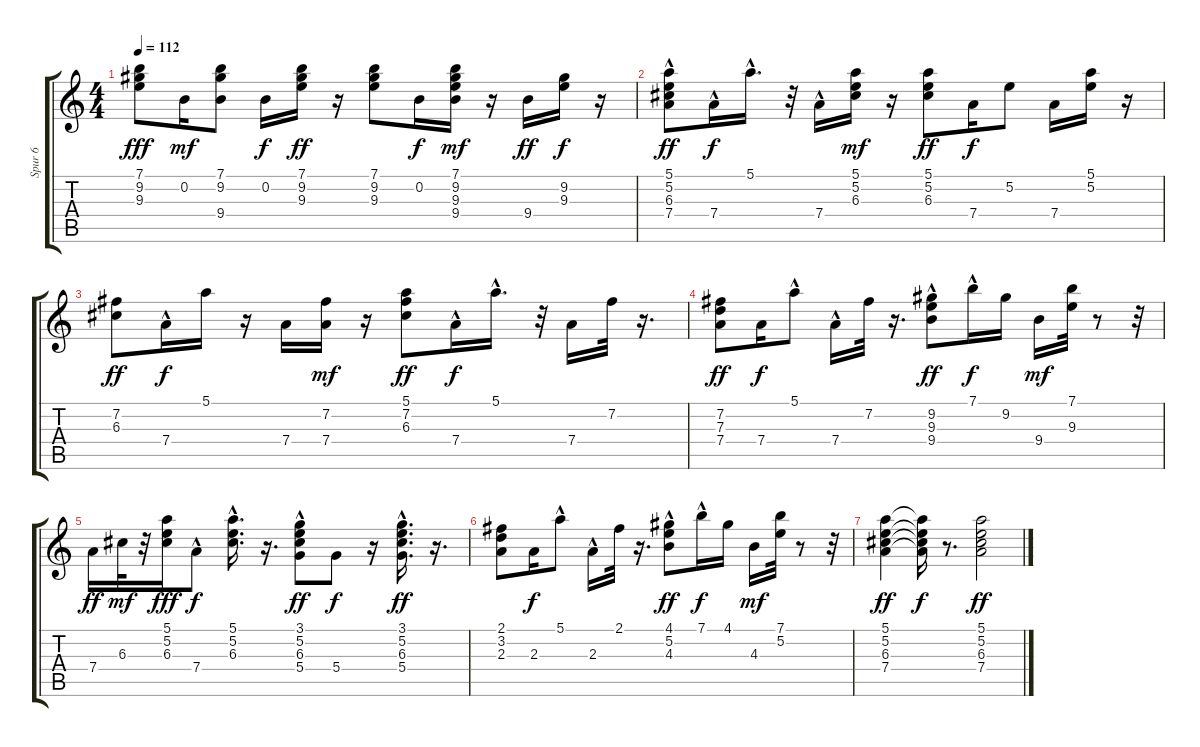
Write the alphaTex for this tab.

\track ("Spur 6" "Spur 6") {instrument acousticguitarsteel}
\staff {score tabs}
\tuning (E4 B3 G3 D3 A2 E2) {hide}
\ts (4 4)
\tempo 112
\clef g2
\ks c
(7.1 9.2 9.3).8{dy fff} 0.2.16{dy mf} (7.1 9.2 9.4).8 0.2.16{dy f} (7.1 9.2 9.3).16{dy ff} r.16 (7.1 9.2 9.3).8 0.2.16{dy f} (7.1 9.2 9.3 9.4).16{dy mf} r.16 9.4.16{dy ff} (9.2 9.3).16{dy f} r.16 |
(5.1 5.2 6.3 7.4{hac}).8{dy ff} 7.4{hac}.16{dy f} 5.1{hac}.16{d} r.32 7.4{hac}.16 (5.1 5.2 6.3).16{dy mf} r.16 (5.1 5.2 6.3).8{dy ff} 7.4.16{dy f} 5.2.8 7.4.16 (5.1 5.2).16 r.16 |
(7.2 6.3).8{dy ff} 7.4{hac}.16{dy f} 5.1.16 r.16 7.4.16 (7.2 7.4).16{dy mf} r.16 (5.1 7.2 6.3).8{dy ff} 7.4{hac}.16{dy f} 5.1{hac}.16{d} r.32 7.4.16 7.2.32 r.16{d} |
(7.2 7.3 7.4).8{dy ff} 7.4.16{dy f} 5.1{hac}.8 7.4{hac}.16 7.2.32 r.16{d} (9.2 9.3 9.4{hac}).8{dy ff} 7.1{hac}.16{dy f} 9.2.16 9.4.16{dy mf} (7.1 9.3).32 r.8 r.32 |
7.4.16{dy ff} 6.3.32{dy mf} r.32 (5.1 5.2 6.3).16{dy fff} 7.4{hac}.8{dy f} (5.1{hac} 5.2{hac} 6.3{hac}).16{d} r.16{d} (3.1 5.2 6.3{hac} 5.4).8{dy ff} 5.4.8{dy f} r.16 (3.1{hac} 5.2{hac} 6.3{hac} 5.4{hac}).16{d dy ff} r.16{d} |
(2.1 3.2 2.3).8 2.3.16{dy f} 5.1{hac}.8 2.3{hac}.16 2.1.32 r.16{d} (4.1 5.2 4.3{hac}).8{dy ff} 7.1{hac}.16{dy f} 4.1.16 4.3.16{dy mf} (7.1 5.2).32 r.8 r.32 |
(5.1 5.2 6.3 7.4).4{dy ff} (5.1{t} 5.2{t} 6.3{t} 7.4{t}).16{dy f} r.8{d} (5.1 5.2 6.3 7.4).2{dy ff}
